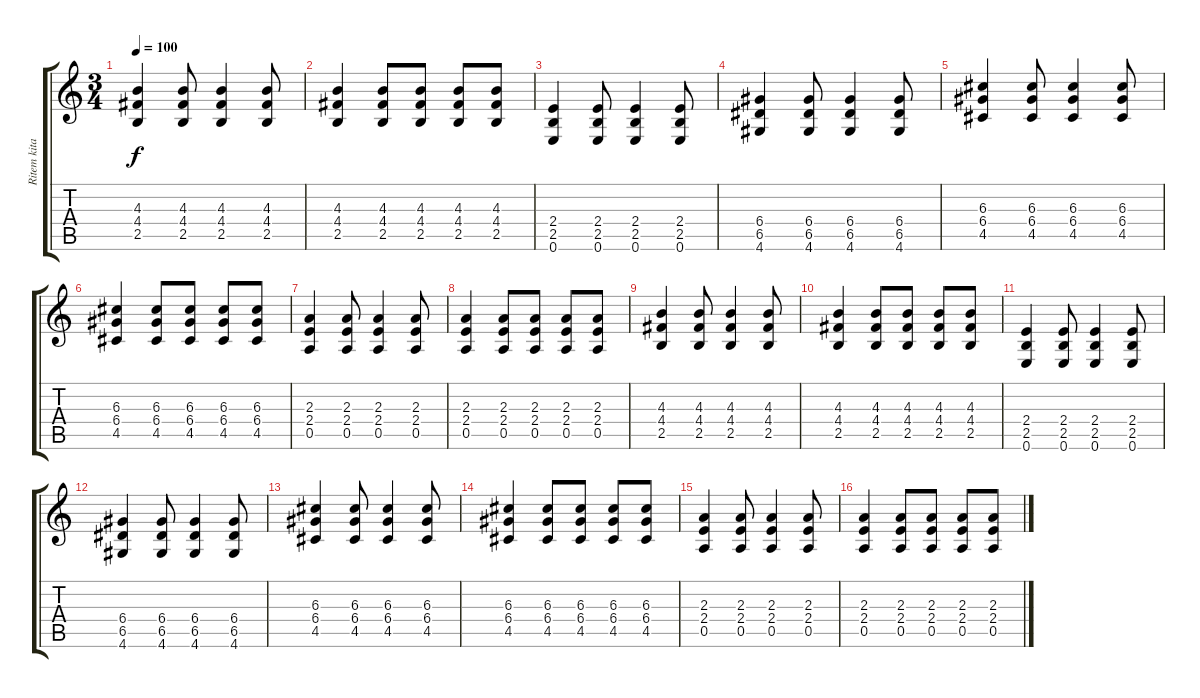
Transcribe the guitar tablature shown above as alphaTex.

\track ("Ritem kitara" "Ritem kita") {instrument electricguitarclean}
\staff {score tabs}
\tuning (E4 B3 G3 D3 A2 E2) {hide}
\ts (3 4)
\tempo 100
\clef g2
\ks c
(4.3 4.4 2.5).4{dy f} (4.3 4.4 2.5).8 (4.3 4.4 2.5).4 (4.3 4.4 2.5).8 |
(4.3 4.4 2.5).4 (4.3 4.4 2.5).8 (4.3 4.4 2.5).8 (4.3 4.4 2.5).8 (4.3 4.4 2.5).8 |
(2.4 2.5 0.6).4 (2.4 2.5 0.6).8 (2.4 2.5 0.6).4 (2.4 2.5 0.6).8 |
(6.4 6.5 4.6).4 (6.4 6.5 4.6).8 (6.4 6.5 4.6).4 (6.4 6.5 4.6).8 |
(6.3 6.4 4.5).4 (6.3 6.4 4.5).8 (6.3 6.4 4.5).4 (6.3 6.4 4.5).8 |
(6.3 6.4 4.5).4 (6.3 6.4 4.5).8 (6.3 6.4 4.5).8 (6.3 6.4 4.5).8 (6.3 6.4 4.5).8 |
(2.3 2.4 0.5).4 (2.3 2.4 0.5).8 (2.3 2.4 0.5).4 (2.3 2.4 0.5).8 |
(2.3 2.4 0.5).4 (2.3 2.4 0.5).8 (2.3 2.4 0.5).8 (2.3 2.4 0.5).8 (2.3 2.4 0.5).8 |
(4.3 4.4 2.5).4 (4.3 4.4 2.5).8 (4.3 4.4 2.5).4 (4.3 4.4 2.5).8 |
(4.3 4.4 2.5).4 (4.3 4.4 2.5).8 (4.3 4.4 2.5).8 (4.3 4.4 2.5).8 (4.3 4.4 2.5).8 |
(2.4 2.5 0.6).4 (2.4 2.5 0.6).8 (2.4 2.5 0.6).4 (2.4 2.5 0.6).8 |
(6.4 6.5 4.6).4 (6.4 6.5 4.6).8 (6.4 6.5 4.6).4 (6.4 6.5 4.6).8 |
(6.3 6.4 4.5).4 (6.3 6.4 4.5).8 (6.3 6.4 4.5).4 (6.3 6.4 4.5).8 |
(6.3 6.4 4.5).4 (6.3 6.4 4.5).8 (6.3 6.4 4.5).8 (6.3 6.4 4.5).8 (6.3 6.4 4.5).8 |
(2.3 2.4 0.5).4 (2.3 2.4 0.5).8 (2.3 2.4 0.5).4 (2.3 2.4 0.5).8 |
(2.3 2.4 0.5).4 (2.3 2.4 0.5).8 (2.3 2.4 0.5).8 (2.3 2.4 0.5).8 (2.3 2.4 0.5).8
